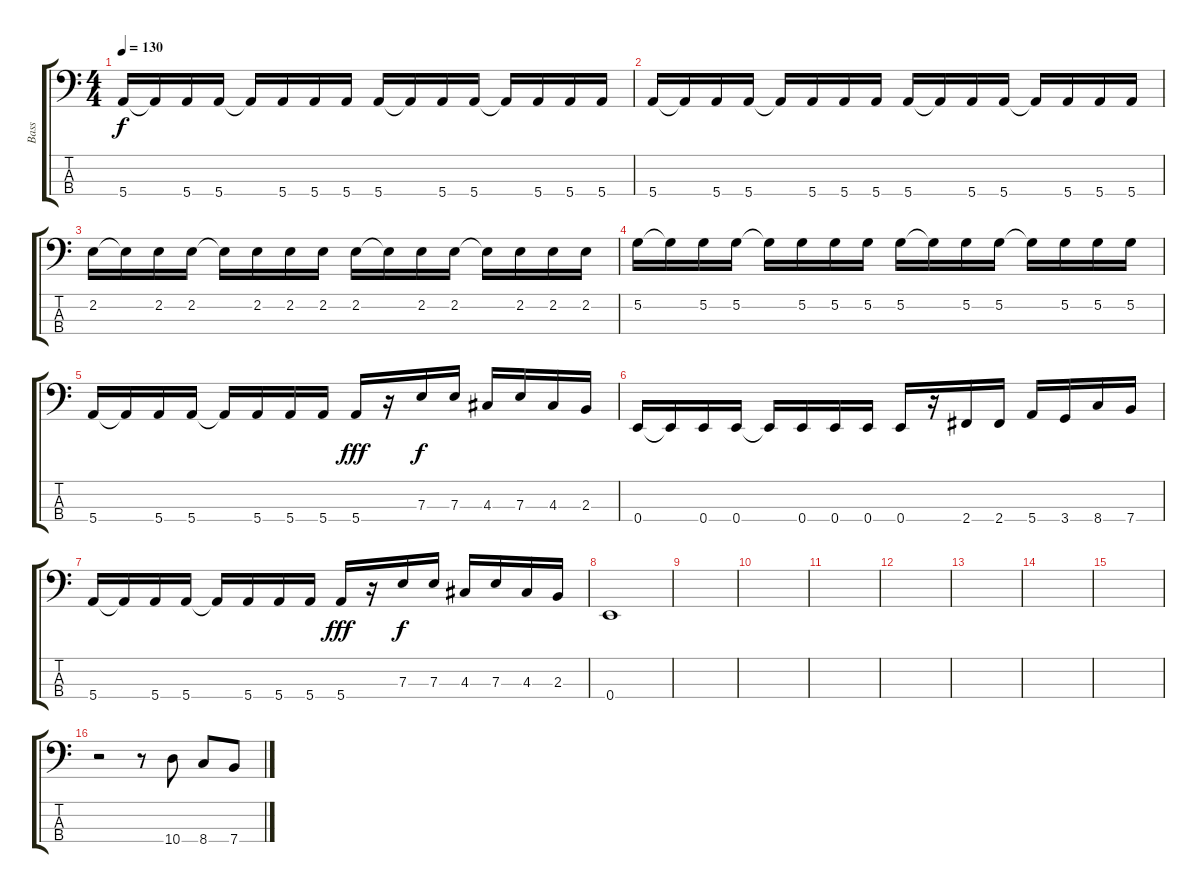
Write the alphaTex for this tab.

\track ("Bass" "Bass") {instrument electricbassfinger}
\staff {score tabs}
\tuning (G2 D2 A1 E1) {hide}
\ts (4 4)
\tempo 130
\clef f4
\ks c
5.4.16{dy f} 5.4{t}.16 5.4.16 5.4.16 5.4{t}.16 5.4.16 5.4.16 5.4.16 5.4.16 5.4{t}.16 5.4.16 5.4.16 5.4{t}.16 5.4.16 5.4.16 5.4.16 |
5.4.16 5.4{t}.16 5.4.16 5.4.16 5.4{t}.16 5.4.16 5.4.16 5.4.16 5.4.16 5.4{t}.16 5.4.16 5.4.16 5.4{t}.16 5.4.16 5.4.16 5.4.16 |
2.2.16 2.2{t}.16 2.2.16 2.2.16 2.2{t}.16 2.2.16 2.2.16 2.2.16 2.2.16 2.2{t}.16 2.2.16 2.2.16 2.2{t}.16 2.2.16 2.2.16 2.2.16 |
5.2.16 5.2{t}.16 5.2.16 5.2.16 5.2{t}.16 5.2.16 5.2.16 5.2.16 5.2.16 5.2{t}.16 5.2.16 5.2.16 5.2{t}.16 5.2.16 5.2.16 5.2.16 |
5.4.16 5.4{t}.16 5.4.16 5.4.16 5.4{t}.16 5.4.16 5.4.16 5.4.16 5.4.16{dy fff} r.16 7.3.16{dy f} 7.3.16 4.3.16 7.3.16 4.3.16 2.3.16 |
0.4.16 0.4{t}.16 0.4.16 0.4.16 0.4{t}.16 0.4.16 0.4.16 0.4.16 0.4.16 r.16 2.4.16 2.4.16 5.4.16 3.4.16 8.4.16 7.4.16 |
5.4.16 5.4{t}.16 5.4.16 5.4.16 5.4{t}.16 5.4.16 5.4.16 5.4.16 5.4.16{dy fff} r.16 7.3.16{dy f} 7.3.16 4.3.16 7.3.16 4.3.16 2.3.16 |
0.4.1 |
|
|
|
|
|
|
|
r.2 r.8 10.4.8 8.4.8 7.4.8
